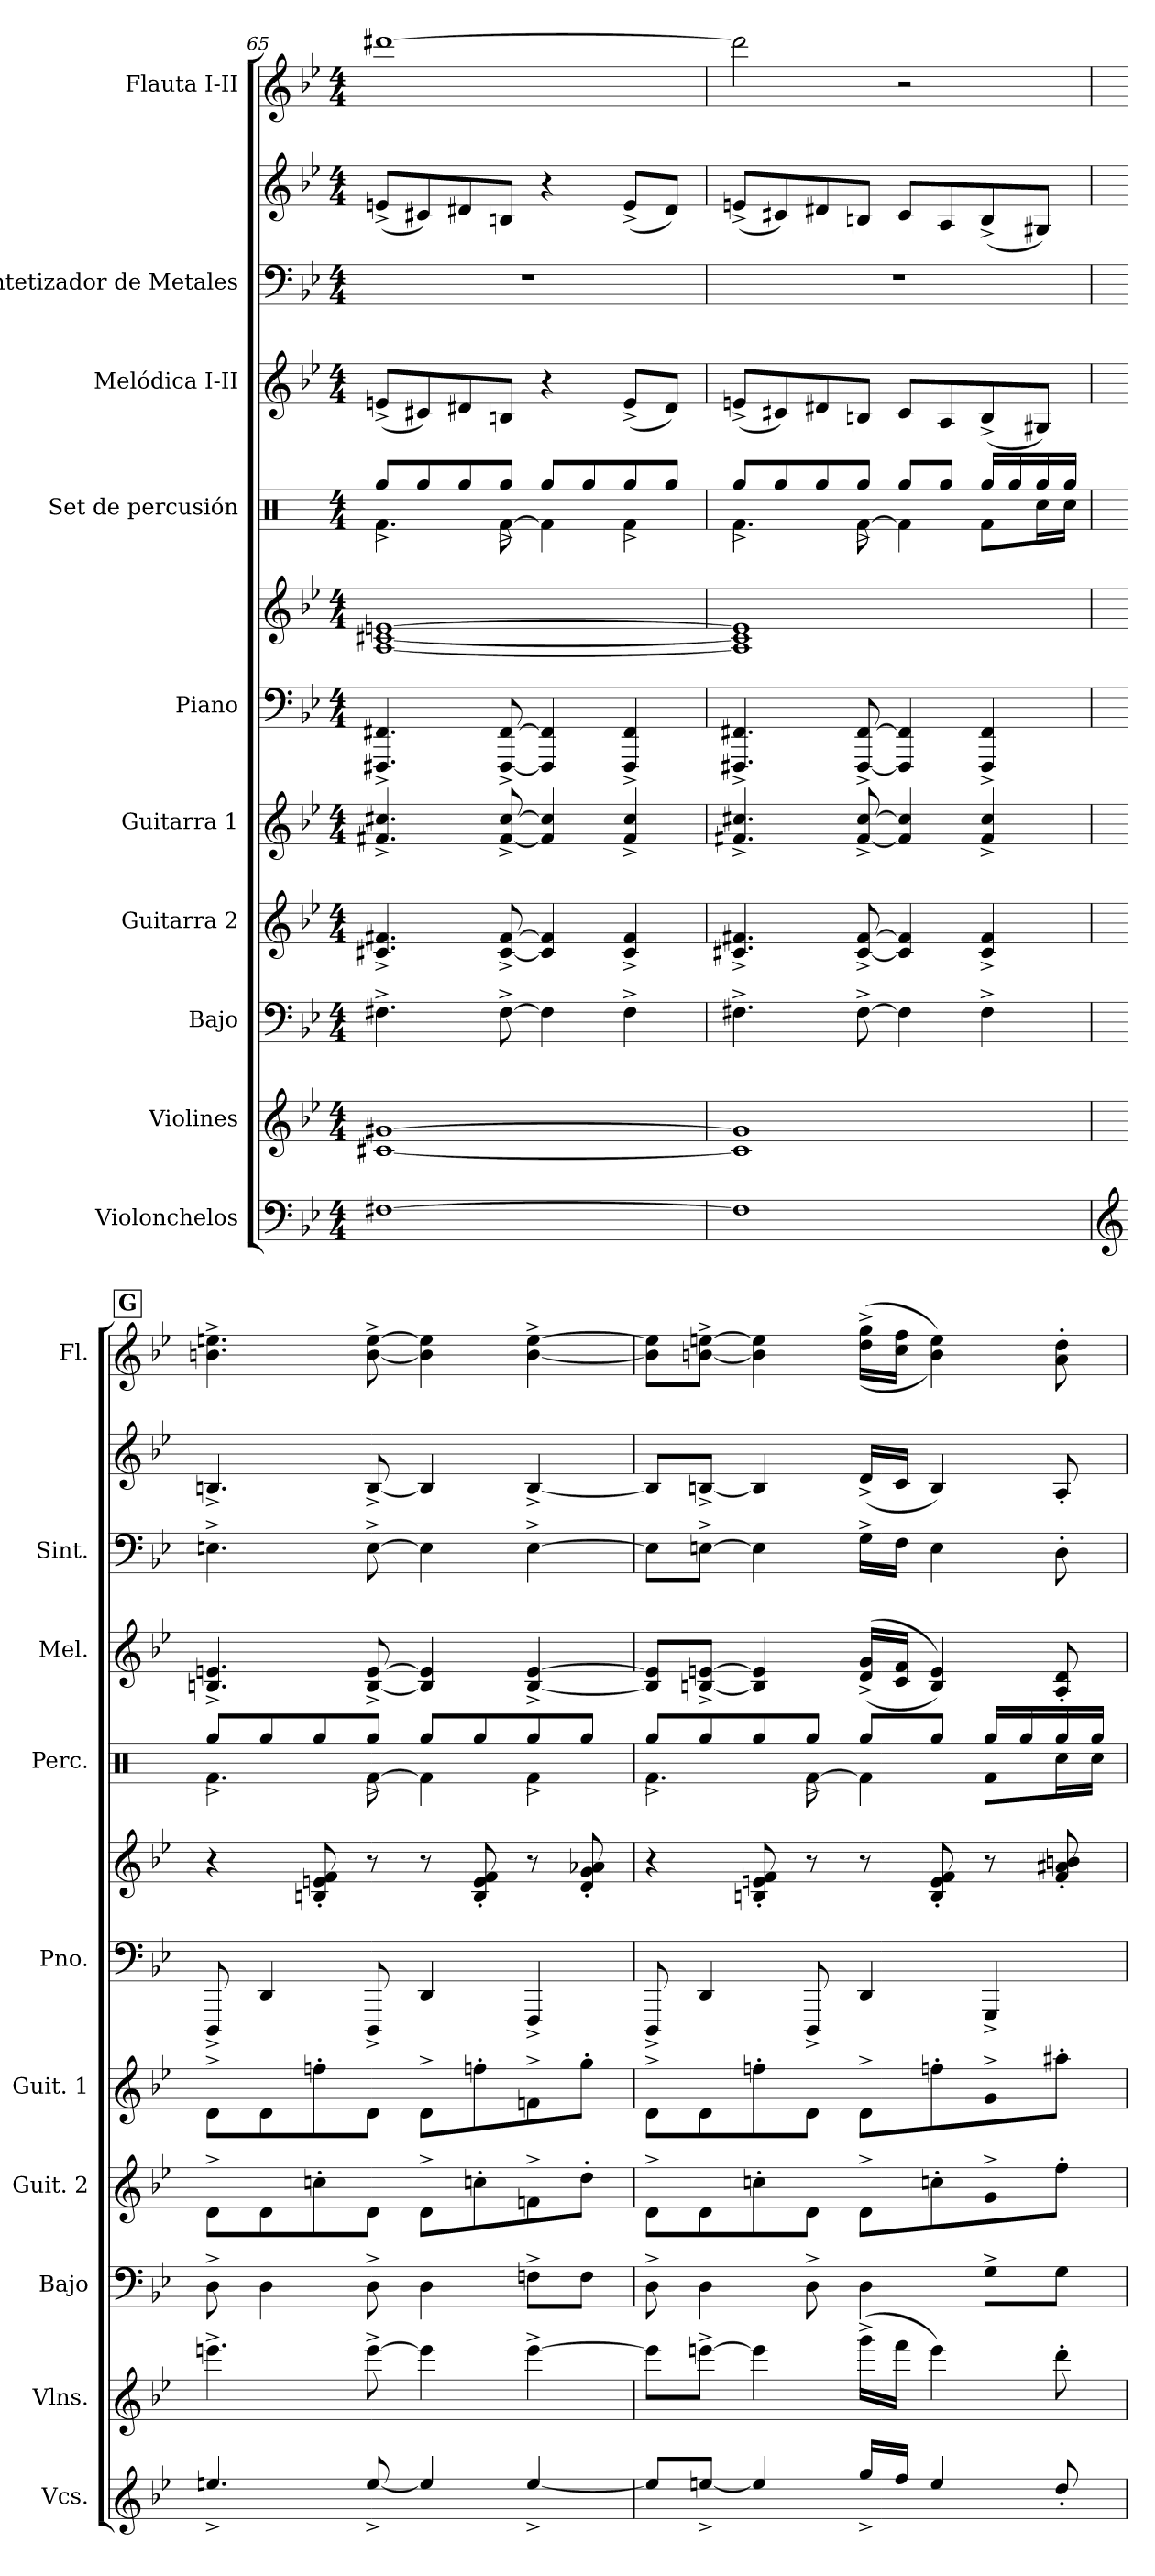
**kern	**kern	**kern	**kern	**kern	**kern	**kern	**kern	**kern	**kern	**kern	**kern
*part10	*part9	*part8	*part7	*part6	*part5	*part5	*part4	*part3	*part2	*part2	*part1
*staff12	*staff11	*staff10	*staff9	*staff8	*staff7	*staff6	*staff5	*staff4	*staff3	*staff2	*staff1
*I"Violonchelos	*I"Violines	*I"Bajo	*I"Guitarra 2	*I"Guitarra 1	*I"Piano	*	*I"Set de percusión	*I"Melódica I-II	*I"Sintetizador de Metales	*	*I"Flauta I-II
*I'Vcs.	*I'Vlns.	*I'Bajo	*I'Guit. 2	*I'Guit. 1	*I'Pno.	*	*I'Perc.	*I'Mel.	*I'Sint.	*	*I'Fl.
*clefF4	*clefG2	*clefF4	*clefG2	*clefG2	*clefF4	*clefG2	*clefX	*clefG2	*clefF4	*clefG2	*clefG2
*	*	*ITrd7c12	*ITrd7c12	*ITrd7c12	*	*	*	*	*	*	*
*k[b-e-]	*k[b-e-]	*k[b-e-]	*k[b-e-]	*k[b-e-]	*k[b-e-]	*k[b-e-]	*k[]	*k[b-e-]	*k[b-e-]	*k[b-e-]	*k[b-e-]
*B-:	*B-:	*	*	*	*B-:	*B-:	*	*B-:	*B-:	*B-:	*B-:
*M4/4	*M4/4	*M4/4	*M4/4	*M4/4	*M4/4	*M4/4	*M4/4	*M4/4	*M4/4	*M4/4	*M4/4
=65	=65	=65	=65	=65	=65	=65	=65	=65	=65	=65	=65
*	*	*	*	*	*	*	*^	*	*	*	*
[1F#X	[1c#X [1g#X	4.FF#X^\	4.C#X/^ 4.F#X/^	4.F#X/^ 4.c#X/^	4.FFF#X/^ 4.FF#X/^	[1A [1c#X [1en	4.Rf\	8Rgg^/L	(8en^/L	1r	(8en^/L	[1ddd#X
.	.	.	.	.	.	.	.	8Rgg/	8c#X/)	.	8c#X/)	.
.	.	.	.	.	.	.	.	8Rgg/	8d#X/	.	8d#X/	.
.	.	[8FF#^\	[8C#/^ [8F#/^	[8F#/^ [8c#/^	[8FFF#/^ [8FF#/^	.	[8Rf\	8Rgg^/J	8Bn/J	.	8Bn/J	.
.	.	4FF#\]	4C#/] 4F#/]	4F#/] 4c#/]	4FFF#/] 4FF#/]	.	4Rf\]	8Rgg/L	4r	.	4r	.
.	.	.	.	.	.	.	.	8Rgg/	.	.	.	.
.	.	4FF#^\	4C#/^ 4F#/^	4F#/^ 4c#/^	4FFF#/^ 4FF#/^	.	4Rf\	8Rgg^/	(8e^/L	.	(8e^/L	.
.	.	.	.	.	.	.	.	8Rgg/J	8d#/J)	.	8d#/J)	.
!!LO:PB:g=z
=66	=66	=66	=66	=66	=66	=66	=66	=66	=66	=66	=66	=66
1F#]	1c#] 1g#]	4.FF#X^\	4.C#X/^ 4.F#X/^	4.F#X/^ 4.c#X/^	4.FFF#X/^ 4.FF#X/^	1A] 1c#] 1e]	4.Rf\	8Rgg^/L	(8en^/L	1r	(8en^/L	2ddd#\]
.	.	.	.	.	.	.	.	8Rgg/	8c#X/)	.	8c#X/)	.
.	.	.	.	.	.	.	.	8Rgg/	8d#X/	.	8d#X/	.
.	.	[8FF#^\	[8C#/^ [8F#/^	[8F#/^ [8c#/^	[8FFF#/^ [8FF#/^	.	[8Rf\	8Rgg^/J	8Bn/J	.	8Bn/J	.
.	.	4FF#\]	4C#/] 4F#/]	4F#/] 4c#/]	4FFF#/] 4FF#/]	.	4Rf\]	8Rgg/L	8c#/L	.	8c#/L	2r
.	.	.	.	.	.	.	.	8Rgg/J	8A/	.	8A/	.
.	.	4FF#^\	4C#/^ 4F#/^	4F#/^ 4c#/^	4FFF#/^ 4FF#/^	.	8Rf\L	16Rgg/LL	(8B^/	.	(8B^/	.
.	.	.	.	.	.	.	.	16Rgg/	.	.	.	.
.	.	.	.	.	.	.	16Rcc\L	16Rgg/	8G#X/J)	.	8G#X/J)	.
.	.	.	.	.	.	.	16Rcc\JJ	16Rgg/JJ	.	.	.	.
!!LO:REH:place=s1:a:B:fs=21.4259:t=G
=67	=67	=67	=67	=67	=67	=67	=67	=67	=67	=67	=67	=67
*clefG2	*	*	*	*	*	*	*	*	*	*	*	*
4.een^/	4.eeen^\	8DD^\	8D^\L	8D^\L	8DDD^/	4r	4.Rf\	8Rgg^/L	4.Bn/^ 4.en/^	4.En^\	4.Bn^/	4.bn\^ 4.een\^
.	.	4DD\	8D\	8D\	4DD/	.	.	8Rgg/	.	.	.	.
.	.	.	8cn'\	8fn'\	.	8Bn/' 8en/' 8f/'	.	8Rgg/	.	.	.	.
[8ee^/	[8eee^\	8DD^\	8D\J	8D\J	8DDD^/	8r	[8Rf\	8Rgg^/J	[8B/^ [8e/^	[8E^\	[8B^/	[8b\^ [8ee\^
4ee/]	4eee\]	4DD\	8D^\L	8D^\L	4DD/	8r	4Rf\]	8Rgg/L	4B/] 4e/]	4E\]	4B/]	4b\] 4ee\]
.	.	.	8cn'\	8fn'\	.	8B/' 8e/' 8f/'	.	8Rgg/	.	.	.	.
[4ee^/	[4eee^\	8FFn^\L	8Fn^\	8Fn^\	4FFF^/	8r	4Rf\	8Rgg^/	[4B/^ [4e/^	[4E^\	[4B^/	[4b\^ [4ee\^
.	.	8FF\J	8d'\J	8g'\J	.	8d/' 8g/' 8a-X/'	.	8Rgg/J	.	.	.	.
=68	=68	=68	=68	=68	=68	=68	=68	=68	=68	=68	=68	=68
8ee/L]	8eee\L]	8DD^\	8D^\L	8D^\L	8DDD^/	4r	4.Rf\	8Rgg^/L	8B/] 8e/]L	8E\L]	8B/L]	8b\] 8ee\]L
[8een^/J	[8eeen^\J	4DD\	8D\	8D\	4DD/	.	.	8Rgg/	[8Bn/^ [8en/^J	[8En^\J	[8Bn^/J	[8bn\^ [8een\^J
4ee/]	4eee\]	.	8cn'\	8fn'\	.	8Bn/' 8en/' 8f/'	.	8Rgg/	4B/] 4e/]	4E\]	4B/]	4b\] 4ee\]
.	.	8DD^\	8D\J	8D\J	8DDD^/	8r	[8Rf\	8Rgg^/J	.	.	.	.
16gg^/LL	(16ggg^\LL	4DD\	8D^\L	8D^\L	4DD/	8r	4Rf\]	8Rgg/L	((16d/^ 16g/^LL	16G^\LL	(16d^/LL	((16dd\^ 16gg\^LL
16ff/JJ	16fff\JJ	.	.	.	.	.	.	.	16c/ 16f/JJ	16F\JJ	16c/JJ	16cc\ 16ff\JJ
4ee/	4eee\)	.	8cn'\	8fn'\	.	8B/' 8e/' 8f/'	.	8Rgg/J	4B/ 4e/))	4E\	4B/)	4b\ 4ee\))
.	.	8GG^\L	8G^\	8G^\	4GGG^/	8r	8Rf\L	16Rgg/LL	.	.	.	.
.	.	.	.	.	.	.	.	16Rgg/	.	.	.	.
8dd'/	8ddd'\	8GG\J	8f'\J	8a#X'\J	.	8f/' 8a#X/' 8bn/'	16Rcc\L	16Rgg/	8A/' 8d/'	8D'\	8A'/	8a\' 8dd\'
.	.	.	.	.	.	.	16Rcc\JJ	16Rgg/JJ	.	.	.	.
*	*	*	*	*	*	*	*v	*v	*	*	*	*
=	=	=	=	=	=	=	=	=	=	=	=
*-	*-	*-	*-	*-	*-	*-	*-	*-	*-	*-	*-
